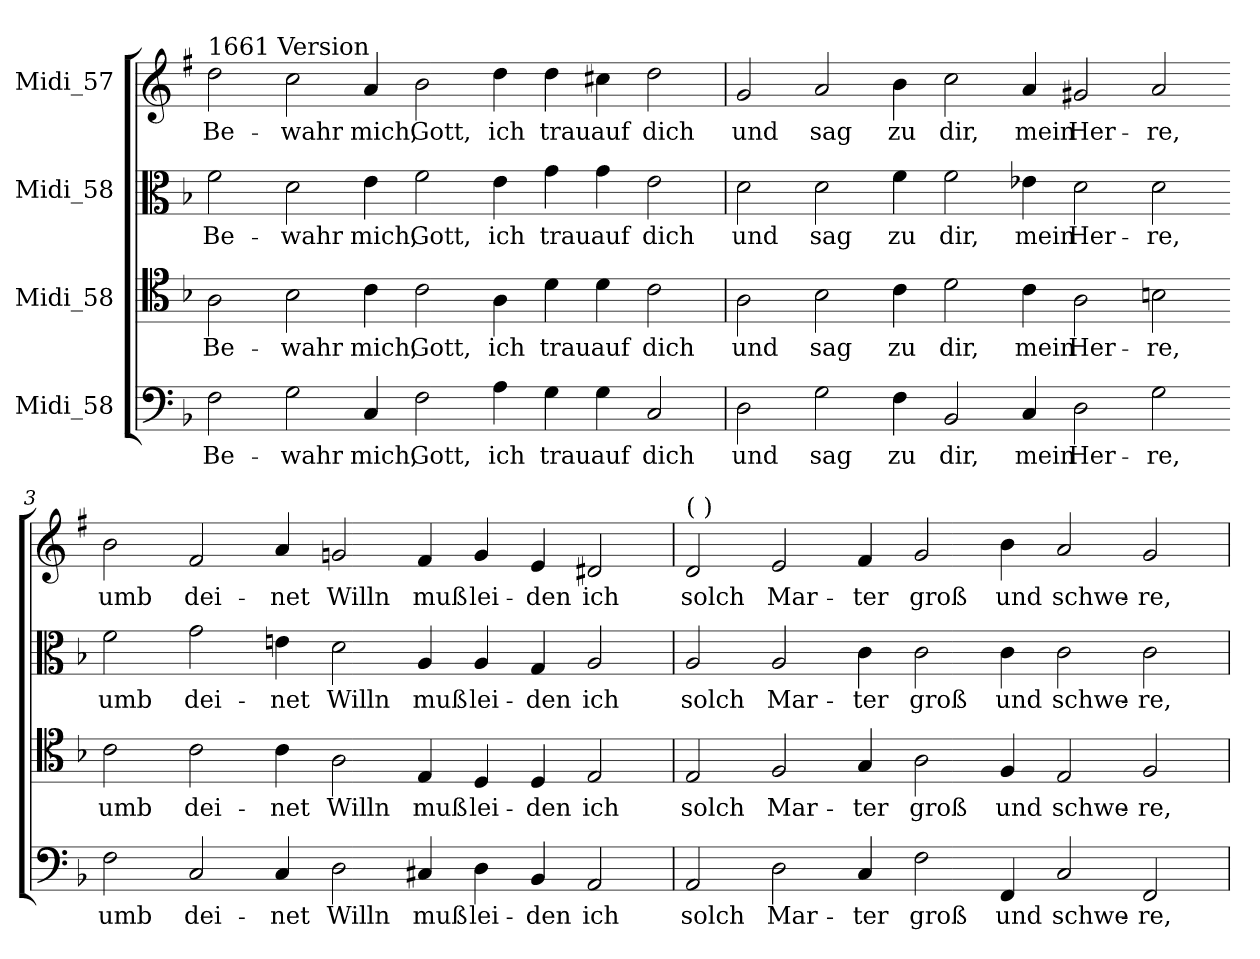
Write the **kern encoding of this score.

**kern	**text	**kern	**text	**kern	**text	**kern	**text
*part4	*part4	*part3	*part3	*part2	*part2	*part1	*part1
*staff4	*staff4	*staff3	*staff3	*staff2	*staff2	*staff1	*staff1
*I"Midi_58	*	*I"Midi_58	*	*I"Midi_58	*	*I"Midi_57	*
*clefF4	*	*clefC4	*	*clefC3	*	*clefG2	*
*	*	*	*	*	*	*ITrd1c2	*
*k[b-]	*	*k[b-]	*	*k[b-]	*	*k[b-]	*
*F:	*	*F:	*	*F:	*	*F:	*
=1	=1	=1	=1	=1	=1	=1	=1
!	!	!	!	!	!	!LO:TX:a:t=1661 Version	!
!	!LO:LY:b	!	!LO:LY:b	!	!LO:LY:b	!	!LO:LY:b
2F	Be-	2A	Be-	2f	Be-	2cc	Be-
!	!LO:LY:b	!	!LO:LY:b	!	!LO:LY:b	!	!LO:LY:b
2G	-wahr	2B-	-wahr	2d	-wahr	2b-	-wahr
!	!LO:LY:b	!	!LO:LY:b	!	!LO:LY:b	!	!LO:LY:b
4C	mich,	4c	mich,	4e	mich,	4g	mich,
!	!LO:LY:b	!	!LO:LY:b	!	!LO:LY:b	!	!LO:LY:b
2F	Gott,	2c	Gott,	2f	Gott,	2a	Gott,
!	!LO:LY:b	!	!LO:LY:b	!	!LO:LY:b	!	!LO:LY:b
4A	ich	4A	ich	4e	ich	4cc	ich
!	!LO:LY:b	!	!LO:LY:b	!	!LO:LY:b	!	!LO:LY:b
4G	trau	4d	trau	4g	trau	4cc	trau
!	!LO:LY:b	!	!LO:LY:b	!	!LO:LY:b	!	!LO:LY:b
4G	auf	4d	auf	4g	auf	4bn	auf
!	!LO:LY:b	!	!LO:LY:b	!	!LO:LY:b	!	!LO:LY:b
2C	dich	2c	dich	2e	dich	2cc	dich
=2	=2	=2	=2	=2	=2	=2	=2
!	!LO:LY:b	!	!LO:LY:b	!	!LO:LY:b	!	!LO:LY:b
2D	und	2A	und	2d	und	2f	und
!	!LO:LY:b	!	!LO:LY:b	!	!LO:LY:b	!	!LO:LY:b
2G	sag	2B-	sag	2d	sag	2g	sag
!	!LO:LY:b	!	!LO:LY:b	!	!LO:LY:b	!	!LO:LY:b
4F	zu	4c	zu	4f	zu	4a	zu
!	!LO:LY:b	!	!LO:LY:b	!	!LO:LY:b	!	!LO:LY:b
2BB-	dir,	2d	dir,	2f	dir,	2b-	dir,
!	!LO:LY:b	!	!LO:LY:b	!	!LO:LY:b	!	!LO:LY:b
4C	mein	4c	mein	4e-X	mein	4g	mein
!	!LO:LY:b	!	!LO:LY:b	!	!LO:LY:b	!	!LO:LY:b
2D	Her-	2A	Her-	2d	Her-	2f#X	Her-
!	!LO:LY:b	!	!LO:LY:b	!	!LO:LY:b	!	!LO:LY:b
2G	-re,	2Bn	-re,	2d	-re,	2g	-re,
!!LO:LB:g=z
=3-	=3-	=3-	=3-	=3-	=3-	=3-	=3-
!	!LO:LY:b	!	!LO:LY:b	!	!LO:LY:b	!	!LO:LY:b
2F	umb	2c	umb	2f	umb	2a	umb
!	!LO:LY:b	!	!LO:LY:b	!	!LO:LY:b	!	!LO:LY:b
2C	dei-	2c	dei-	2g	dei-	2e	dei-
!	!LO:LY:b	!	!LO:LY:b	!	!LO:LY:b	!	!LO:LY:b
4C	-net	4c	-net	4e	-net	4g	-net
!	!LO:LY:b	!	!LO:LY:b	!	!LO:LY:b	!	!LO:LY:b
2D	Willn	2A	Willn	2d	Willn	2f	Willn
!	!LO:LY:b	!	!LO:LY:b	!	!LO:LY:b	!	!LO:LY:b
4C#X	muß	4E	muß	4A	muß	4e	muß
!	!LO:LY:b	!	!LO:LY:b	!	!LO:LY:b	!	!LO:LY:b
4D	lei-	4D	lei-	4A	lei-	4f	lei-
!	!LO:LY:b	!	!LO:LY:b	!	!LO:LY:b	!	!LO:LY:b
4BB-	-den	4D	-den	4G	-den	4d	-den
!	!LO:LY:b	!	!LO:LY:b	!	!LO:LY:b	!	!LO:LY:b
2AA	ich	2E	ich	2A	ich	2c#	ich
=4	=4	=4	=4	=4	=4	=4	=4
!	!	!	!	!	!	!LO:TX:a:t=(  )	!
!	!LO:LY:b	!	!LO:LY:b	!	!LO:LY:b	!	!LO:LY:b
2AA	solch	2E	solch	2A	solch	2c	solch
!	!LO:LY:b	!	!LO:LY:b	!	!LO:LY:b	!	!LO:LY:b
2D	Mar-	2F	Mar-	2A	Mar-	2d	Mar-
!	!LO:LY:b	!	!LO:LY:b	!	!LO:LY:b	!	!LO:LY:b
4C	-ter	4G	-ter	4c	-ter	4e	-ter
!	!LO:LY:b	!	!LO:LY:b	!	!LO:LY:b	!	!LO:LY:b
2F	groß	2A	groß	2c	groß	2f	groß
!	!LO:LY:b	!	!LO:LY:b	!	!LO:LY:b	!	!LO:LY:b
4FF	und	4F	und	4c	und	4a	und
!	!LO:LY:b	!	!LO:LY:b	!	!LO:LY:b	!	!LO:LY:b
2C	schwe-	2E	schwe-	2c	schwe-	2g	schwe-
!	!LO:LY:b	!	!LO:LY:b	!	!LO:LY:b	!	!LO:LY:b
2FF	-re,	2F	-re,	2c	-re,	2f	-re,
=	=	=	=	=	=	=	=
*-	*-	*-	*-	*-	*-	*-	*-
